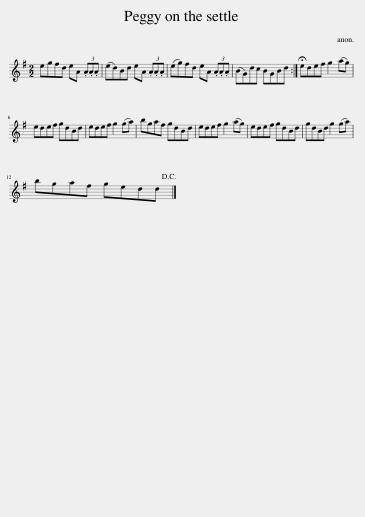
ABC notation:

X:1
L:1/8
M:2/2
I:linebreak $
K:G
V:1 treble
V:1
 egfd eA (3.A.A.A | (ed)Bd eA (3.A.A.A | (eg)fd eA (3.A.A.A | (BG)dc BGBd :| !fermata!edef g2 (ag) |$ %5
 edef gdBd | edef g2 (ga) | bgaf gdBd | edef g2 (ag) | edef gdBd | %10
 gdBd g2 (ga) |$ bgaf gedd!D.C.! |] %12
